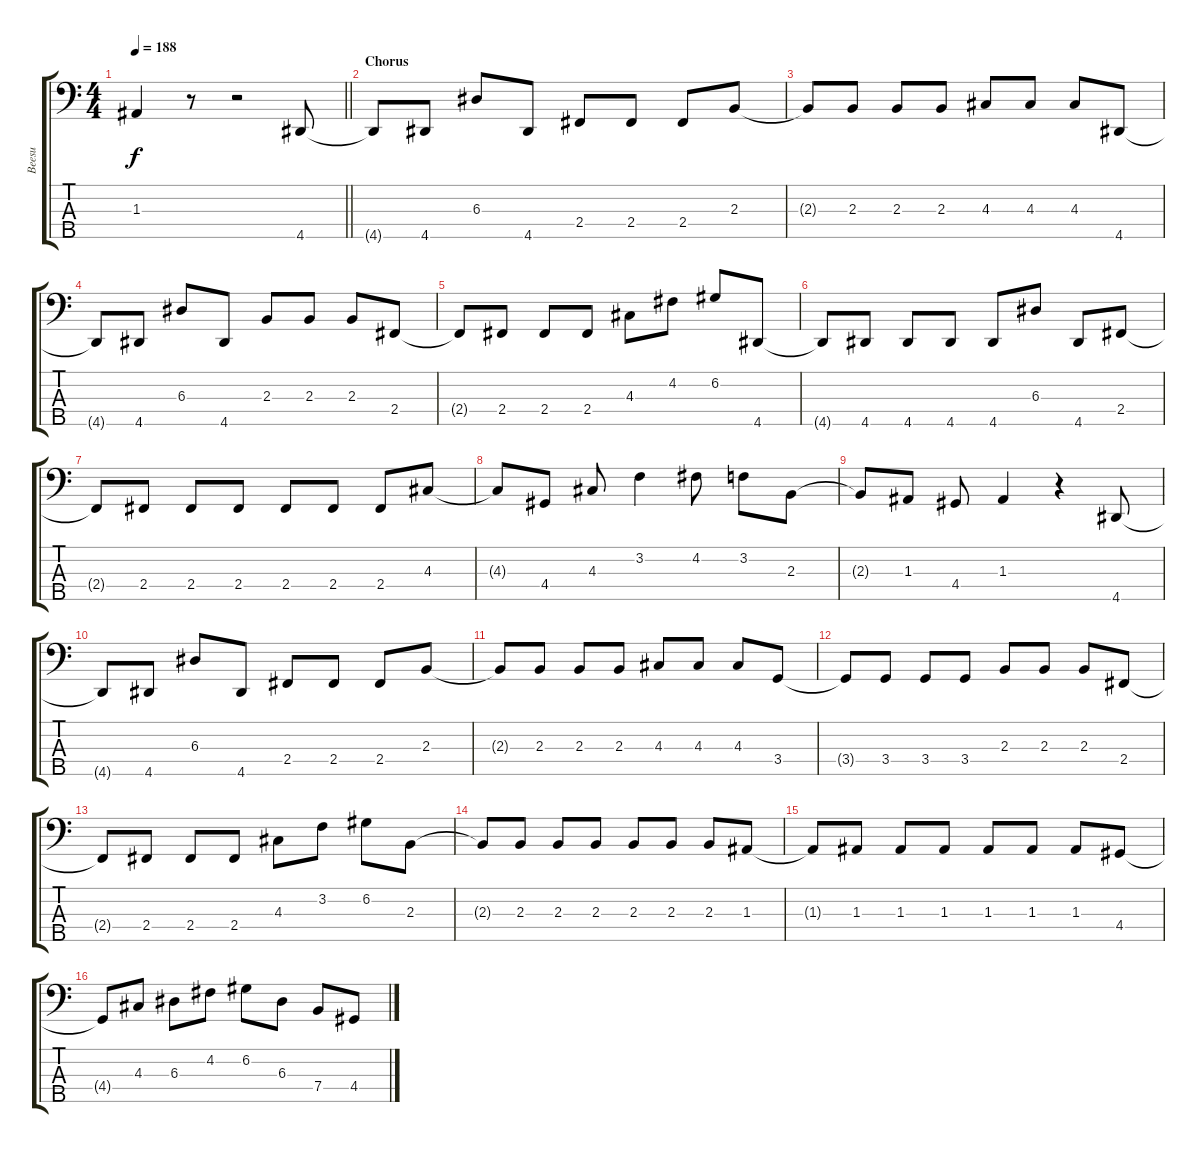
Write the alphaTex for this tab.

\track ("Beesu" "Beesu") {instrument electricbassfinger}
\staff {score tabs}
\tuning (G2 D2 A1 E1 B0) {hide}
\ts (4 4)
\tempo 188
\clef f4
\barLineRight lightlight
\ks c
1.3{t}.4{dy f} r.8 r.2 4.5.8 |
\section ("" "Chorus")
4.5{t}.8 4.5.8 6.3.8 4.5.8 2.4.8 2.4.8 2.4.8 2.3.8 |
2.3{t}.8 2.3.8 2.3.8 2.3.8 4.3.8 4.3.8 4.3.8 4.5.8 |
4.5{t}.8 4.5.8 6.3.8 4.5.8 2.3.8 2.3.8 2.3.8 2.4.8 |
2.4{t}.8 2.4.8 2.4.8 2.4.8 4.3.8 4.2.8 6.2.8 4.5.8 |
4.5{t}.8 4.5.8 4.5.8 4.5.8 4.5.8 6.3.8 4.5.8 2.4.8 |
2.4{t}.8 2.4.8 2.4.8 2.4.8 2.4.8 2.4.8 2.4.8 4.3.8 |
4.3{t}.8 4.4.8 4.3.8 3.2.4 4.2.8 3.2.8 2.3.8 |
2.3{t}.8 1.3.8 4.4.8 1.3.4 r.4 4.5.8 |
4.5{t}.8 4.5.8 6.3.8 4.5.8 2.4.8 2.4.8 2.4.8 2.3.8 |
2.3{t}.8 2.3.8 2.3.8 2.3.8 4.3.8 4.3.8 4.3.8 3.4.8 |
3.4{t}.8 3.4.8 3.4.8 3.4.8 2.3.8 2.3.8 2.3.8 2.4.8 |
2.4{t}.8 2.4.8 2.4.8 2.4.8 4.3.8 3.2.8 6.2.8 2.3.8 |
2.3{t}.8 2.3.8 2.3.8 2.3.8 2.3.8 2.3.8 2.3.8 1.3.8 |
1.3{t}.8 1.3.8 1.3.8 1.3.8 1.3.8 1.3.8 1.3.8 4.4.8 |
4.4{t}.8 4.3.8 6.3.8 4.2.8 6.2.8 6.3.8 7.4.8 4.4.8
